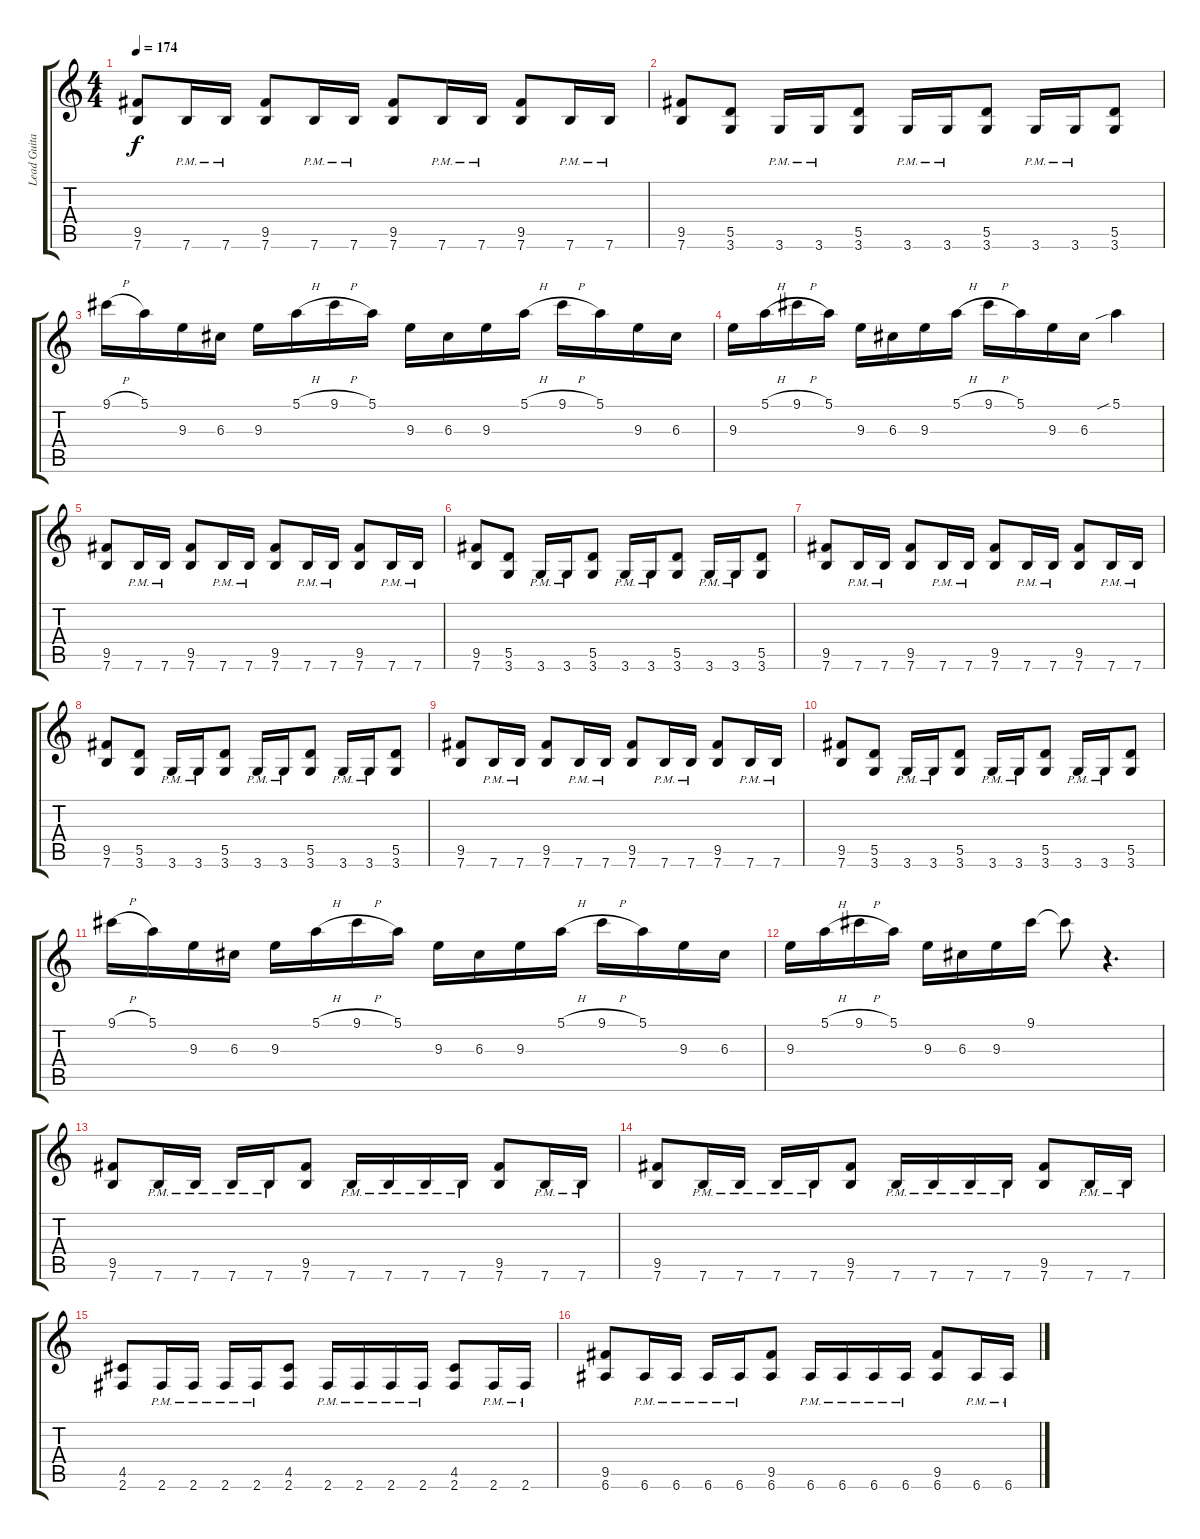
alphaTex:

\track ("Lead Guitar I" "Lead Guita") {instrument overdrivenguitar}
\staff {score tabs}
\tuning (E4 B3 G3 D3 A2 E2) {hide}
\ts (4 4)
\tempo 174
\clef g2
\ks c
(9.5 7.6).8{dy f} 7.6{pm}.16 7.6{pm}.16 (9.5 7.6).8 7.6{pm}.16 7.6{pm}.16 (9.5 7.6).8 7.6{pm}.16 7.6{pm}.16 (9.5 7.6).8 7.6{pm}.16 7.6{pm}.16 |
(9.5 7.6).8 (5.5 3.6).8 3.6{pm}.16 3.6{pm}.16 (5.5 3.6).8 3.6{pm}.16 3.6{pm}.16 (5.5 3.6).8 3.6{pm}.16 3.6{pm}.16 (5.5 3.6).8 |
9.1{h}.16 5.1.16 9.3.16 6.3.16 9.3.16 5.1{h}.16 9.1{h}.16 5.1.16 9.3.16 6.3.16 9.3.16 5.1{h}.16 9.1{h}.16 5.1.16 9.3.16 6.3.16 |
9.3.16 5.1{h}.16 9.1{h}.16 5.1.16 9.3.16 6.3.16 9.3.16 5.1{h}.16 9.1{h}.16 5.1.16 9.3.16 6.3.16 5.1{sib}.4 |
(9.5 7.6).8 7.6{pm}.16 7.6{pm}.16 (9.5 7.6).8 7.6{pm}.16 7.6{pm}.16 (9.5 7.6).8 7.6{pm}.16 7.6{pm}.16 (9.5 7.6).8 7.6{pm}.16 7.6{pm}.16 |
(9.5 7.6).8 (5.5 3.6).8 3.6{pm}.16 3.6{pm}.16 (5.5 3.6).8 3.6{pm}.16 3.6{pm}.16 (5.5 3.6).8 3.6{pm}.16 3.6{pm}.16 (5.5 3.6).8 |
(9.5 7.6).8 7.6{pm}.16 7.6{pm}.16 (9.5 7.6).8 7.6{pm}.16 7.6{pm}.16 (9.5 7.6).8 7.6{pm}.16 7.6{pm}.16 (9.5 7.6).8 7.6{pm}.16 7.6{pm}.16 |
(9.5 7.6).8 (5.5 3.6).8 3.6{pm}.16 3.6{pm}.16 (5.5 3.6).8 3.6{pm}.16 3.6{pm}.16 (5.5 3.6).8 3.6{pm}.16 3.6{pm}.16 (5.5 3.6).8 |
(9.5 7.6).8 7.6{pm}.16 7.6{pm}.16 (9.5 7.6).8 7.6{pm}.16 7.6{pm}.16 (9.5 7.6).8 7.6{pm}.16 7.6{pm}.16 (9.5 7.6).8 7.6{pm}.16 7.6{pm}.16 |
(9.5 7.6).8 (5.5 3.6).8 3.6{pm}.16 3.6{pm}.16 (5.5 3.6).8 3.6{pm}.16 3.6{pm}.16 (5.5 3.6).8 3.6{pm}.16 3.6{pm}.16 (5.5 3.6).8 |
9.1{h}.16 5.1.16 9.3.16 6.3.16 9.3.16 5.1{h}.16 9.1{h}.16 5.1.16 9.3.16 6.3.16 9.3.16 5.1{h}.16 9.1{h}.16 5.1.16 9.3.16 6.3.16 |
9.3.16 5.1{h}.16 9.1{h}.16 5.1.16 9.3.16 6.3.16 9.3.16 9.1.16 9.1{t}.8 r.4{d} |
(9.5 7.6).8 7.6{pm}.16 7.6{pm}.16 7.6{pm}.16 7.6{pm}.16 (9.5 7.6).8 7.6{pm}.16 7.6{pm}.16 7.6{pm}.16 7.6{pm}.16 (9.5 7.6).8 7.6{pm}.16 7.6{pm}.16 |
(9.5 7.6).8 7.6{pm}.16 7.6{pm}.16 7.6{pm}.16 7.6{pm}.16 (9.5 7.6).8 7.6{pm}.16 7.6{pm}.16 7.6{pm}.16 7.6{pm}.16 (9.5 7.6).8 7.6{pm}.16 7.6{pm}.16 |
(4.5 2.6).8 2.6{pm}.16 2.6{pm}.16 2.6{pm}.16 2.6{pm}.16 (4.5 2.6).8 2.6{pm}.16 2.6{pm}.16 2.6{pm}.16 2.6{pm}.16 (4.5 2.6).8 2.6{pm}.16 2.6{pm}.16 |
(9.5 6.6).8 6.6{pm}.16 6.6{pm}.16 6.6{pm}.16 6.6{pm}.16 (9.5 6.6).8 6.6{pm}.16 6.6{pm}.16 6.6{pm}.16 6.6{pm}.16 (9.5 6.6).8 6.6{pm}.16 6.6{pm}.16
